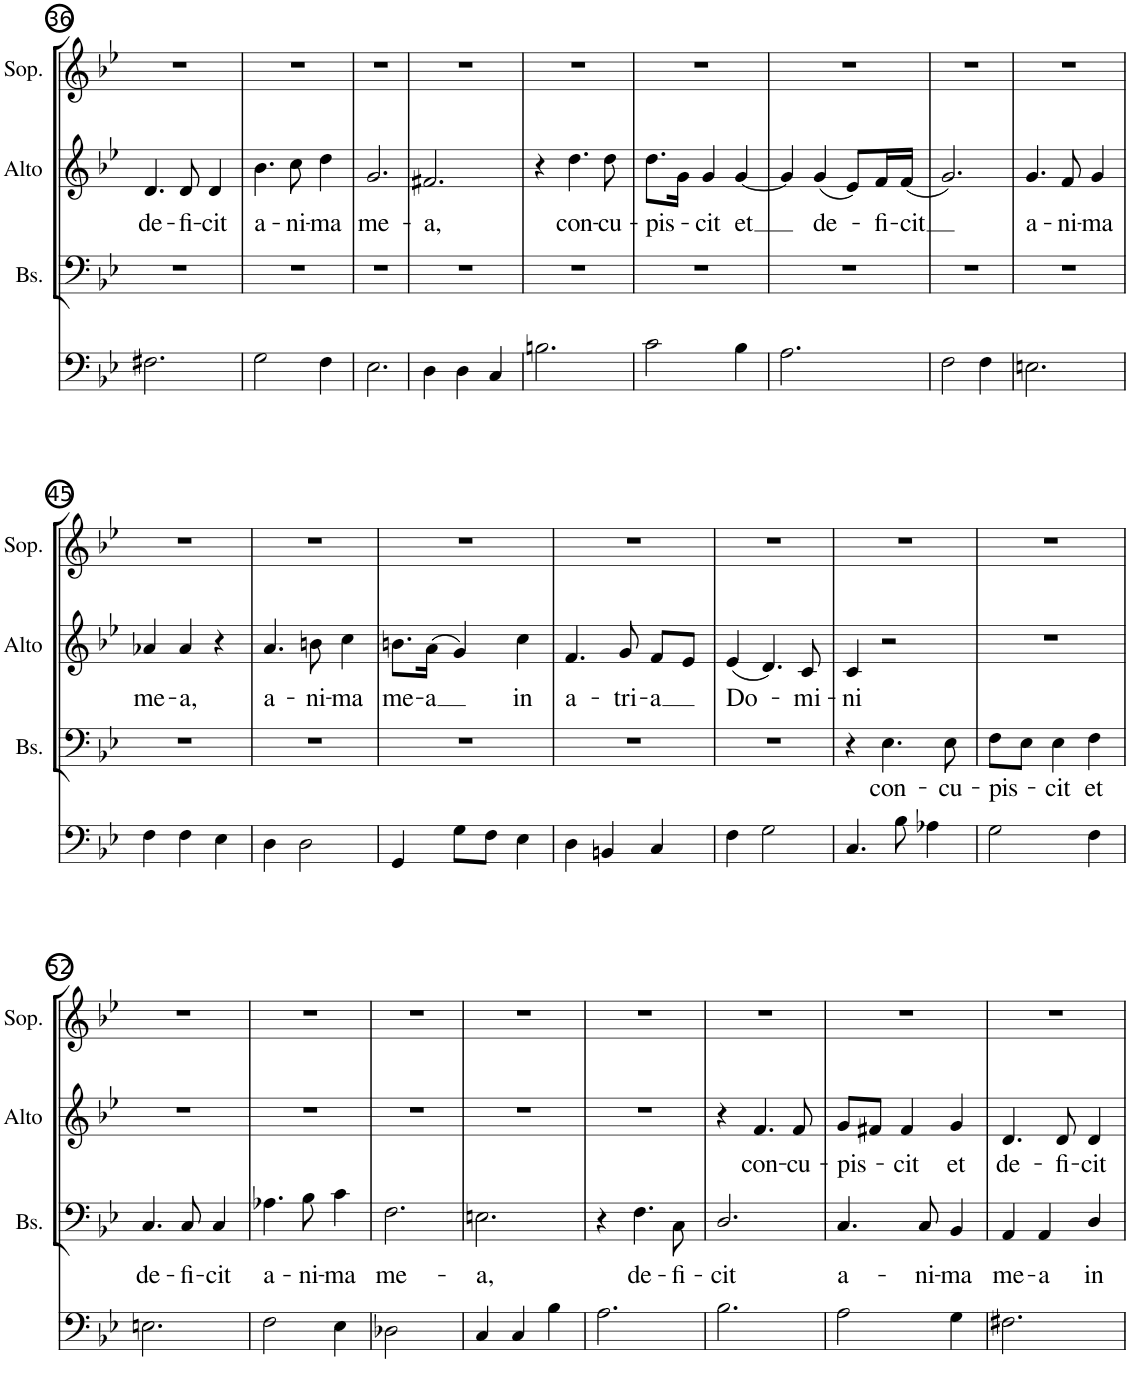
**kern	**kern	**text	**kern	**text	**kern
*part4	*part3	*part3	*part2	*part2	*part1
*staff4	*staff3	*staff3	*staff2	*staff2	*staff1
*I"P4	*I"Bass	*	*I"Contralto	*	*I"Soprano
*	*I'Bs.	*	*	*	*I'Sop.
!!LO:PB:g=z
*clefF4	*clefF4	*	*clefG2	*	*clefG2
*k[b-e-]	*k[b-e-]	*	*k[b-e-]	*	*k[b-e-]
*B-:	*B-:	*	*B-:	*	*B-:
*M3/4	*M3/4	*	*M3/4	*	*M3/4
=36	=36	=36	=36	=36	=36
!	!	!	!	!LO:LY:b	!
2.F#X\	2.r	.	4.d/	de-	2.r
!	!	!	!	!LO:LY:b	!
.	.	.	8d/	-fi-	.
!	!	!	!	!LO:LY:b	!
.	.	.	4d/	-cit	.
=37	=37	=37	=37	=37	=37
!	!	!	!	!LO:LY:b	!
2G\	2.r	.	4.b-\	a-	2.r
!	!	!	!	!LO:LY:b	!
.	.	.	8cc\	-ni-	.
!	!	!	!	!LO:LY:b	!
4F\	.	.	4dd\	-ma	.
=38	=38	=38	=38	=38	=38
!	!	!	!	!LO:LY:b	!
2.E-\	2.r	.	2.g/	me-	2.r
=39	=39	=39	=39	=39	=39
!	!	!	!	!LO:LY:b	!
4D\	2.r	.	2.f#X/	-a,	2.r
4D\	.	.	.	.	.
4C/	.	.	.	.	.
=40	=40	=40	=40	=40	=40
2.Bn\	2.r	.	4r	.	2.r
!	!	!	!	!LO:LY:b	!
.	.	.	4.dd\	con-	.
!	!	!	!	!LO:LY:b	!
.	.	.	8dd\	-cu-	.
=41	=41	=41	=41	=41	=41
!	!	!	!	!LO:LY:b	!
2c\	2.r	.	8.dd\L	-pis-	2.r
.	.	.	16g\Jk	.	.
!	!	!	!	!LO:LY:b	!
.	.	.	4g/	-cit	.
!	!	!	!	!LO:LY:b	!
4B-\	.	.	[4g/	et	.
=42	=42	=42	=42	=42	=42
2.A\	2.r	.	4g/]	.	2.r
!	!	!	!	!LO:LY:b	!
.	.	.	(4g/	de-	.
.	.	.	8e-/L)	.	.
!	!	!	!	!LO:LY:b	!
.	.	.	16f/L	-fi-	.
!	!	!	!	!LO:LY:b	!
.	.	.	(16f/JJ	-cit	.
=43	=43	=43	=43	=43	=43
2F\	2.r	.	2.g/)	.	2.r
4F\	.	.	.	.	.
=44	=44	=44	=44	=44	=44
!	!	!	!	!LO:LY:b	!
2.En\	2.r	.	4.g/	a-	2.r
!	!	!	!	!LO:LY:b	!
.	.	.	8f/	-ni-	.
!	!	!	!	!LO:LY:b	!
.	.	.	4g/	-ma	.
!!LO:LB:g=z
=45	=45	=45	=45	=45	=45
!	!	!	!	!LO:LY:b	!
4F\	2.r	.	4a-X/	me-	2.r
!	!	!	!	!LO:LY:b	!
4F\	.	.	4a-/	-a,	.
4E-\	.	.	4r	.	.
=46	=46	=46	=46	=46	=46
!	!	!	!	!LO:LY:b	!
4D\	2.r	.	4.a/	a-	2.r
2D\	.	.	.	.	.
!	!	!	!	!LO:LY:b	!
.	.	.	8bn\	-ni-	.
!	!	!	!	!LO:LY:b	!
.	.	.	4cc\	-ma	.
=47	=47	=47	=47	=47	=47
!	!	!	!	!LO:LY:b	!
4GG/	2.r	.	8.bn\L	me-	2.r
!	!	!	!	!LO:LY:b	!
.	.	.	(16a\Jk	-a	.
8G\L	.	.	4g/)	.	.
8F\J	.	.	.	.	.
!	!	!	!	!LO:LY:b	!
4E-\	.	.	4cc\	in	.
=48	=48	=48	=48	=48	=48
!	!	!	!	!LO:LY:b	!
4D\	2.r	.	4.f/	a-	2.r
4BBn/	.	.	.	.	.
!	!	!	!	!LO:LY:b	!
.	.	.	8g/	-tri-	.
!	!	!	!	!LO:LY:b	!
4C/	.	.	8f/L	-a	.
.	.	.	8e-/J	.	.
=49	=49	=49	=49	=49	=49
!	!	!	!	!LO:LY:b	!
4F\	2.r	.	(4e-/	Do-	2.r
2G\	.	.	4.d/)	.	.
!	!	!	!	!LO:LY:b	!
.	.	.	8c/	-mi-	.
=50	=50	=50	=50	=50	=50
!	!	!	!	!LO:LY:b	!
4.C/	4r	.	4c/	-ni	2.r
!	!	!LO:LY:b	!	!	!
.	4.E-\	con-	2r	.	.
8B-\	.	.	.	.	.
4A-X\	.	.	.	.	.
!	!	!LO:LY:b	!	!	!
.	8E-\	-cu-	.	.	.
=51	=51	=51	=51	=51	=51
!	!	!LO:LY:b	!	!	!
2G\	8F\L	-pis-	2.r	.	2.r
.	8E-\J	.	.	.	.
!	!	!LO:LY:b	!	!	!
.	4E-\	-cit	.	.	.
!	!	!LO:LY:b	!	!	!
4F\	4F\	et	.	.	.
!!LO:LB:g=z
=52	=52	=52	=52	=52	=52
!	!	!LO:LY:b	!	!	!
2.En\	4.C/	de-	2.r	.	2.r
!	!	!LO:LY:b	!	!	!
.	8C/	-fi-	.	.	.
!	!	!LO:LY:b	!	!	!
.	4C/	-cit	.	.	.
=53	=53	=53	=53	=53	=53
!	!	!LO:LY:b	!	!	!
2F\	4.A-X\	a-	2.r	.	2.r
!	!	!LO:LY:b	!	!	!
.	8B-\	-ni-	.	.	.
!	!	!LO:LY:b	!	!	!
4E-\	4c\	-ma	.	.	.
=54	=54	=54	=54	=54	=54
!	!	!LO:LY:b	!	!	!
2D-X\	2.F\	me-	2.r	.	2.r
4ryy	.	.	.	.	.
=55	=55	=55	=55	=55	=55
!	!	!LO:LY:b	!	!	!
4C/	2.En\	-a,	2.r	.	2.r
4C/	.	.	.	.	.
4B-\	.	.	.	.	.
=56	=56	=56	=56	=56	=56
2.A\	4r	.	2.r	.	2.r
!	!	!LO:LY:b	!	!	!
.	4.F\	de-	.	.	.
!	!	!LO:LY:b	!	!	!
.	8C\	-fi-	.	.	.
=57	=57	=57	=57	=57	=57
!	!	!LO:LY:b	!	!	!
2.B-\	2.D/	-cit	4r	.	2.r
!	!	!	!	!LO:LY:b	!
.	.	.	4.f/	con-	.
!	!	!	!	!LO:LY:b	!
.	.	.	8f/	-cu-	.
=58	=58	=58	=58	=58	=58
!	!	!LO:LY:b	!	!LO:LY:b	!
2A\	4.C/	a-	8g/L	-pis-	2.r
.	.	.	8f#X/J	.	.
!	!	!	!	!LO:LY:b	!
.	.	.	4f#/	-cit	.
!	!	!LO:LY:b	!	!	!
.	8C/	-ni-	.	.	.
!	!	!LO:LY:b	!	!LO:LY:b	!
4G\	4BB-/	-ma	4g/	et	.
=59	=59	=59	=59	=59	=59
!	!	!LO:LY:b	!	!LO:LY:b	!
2.F#X\	4AA/	me-	4.d/	de-	2.r
!	!	!LO:LY:b	!	!	!
.	4AA/	-a	.	.	.
!	!	!	!	!LO:LY:b	!
.	.	.	8d/	-fi-	.
!	!	!LO:LY:b	!	!LO:LY:b	!
.	4D/	in	4d/	-cit	.
=	=	=	=	=	=
*-	*-	*-	*-	*-	*-
